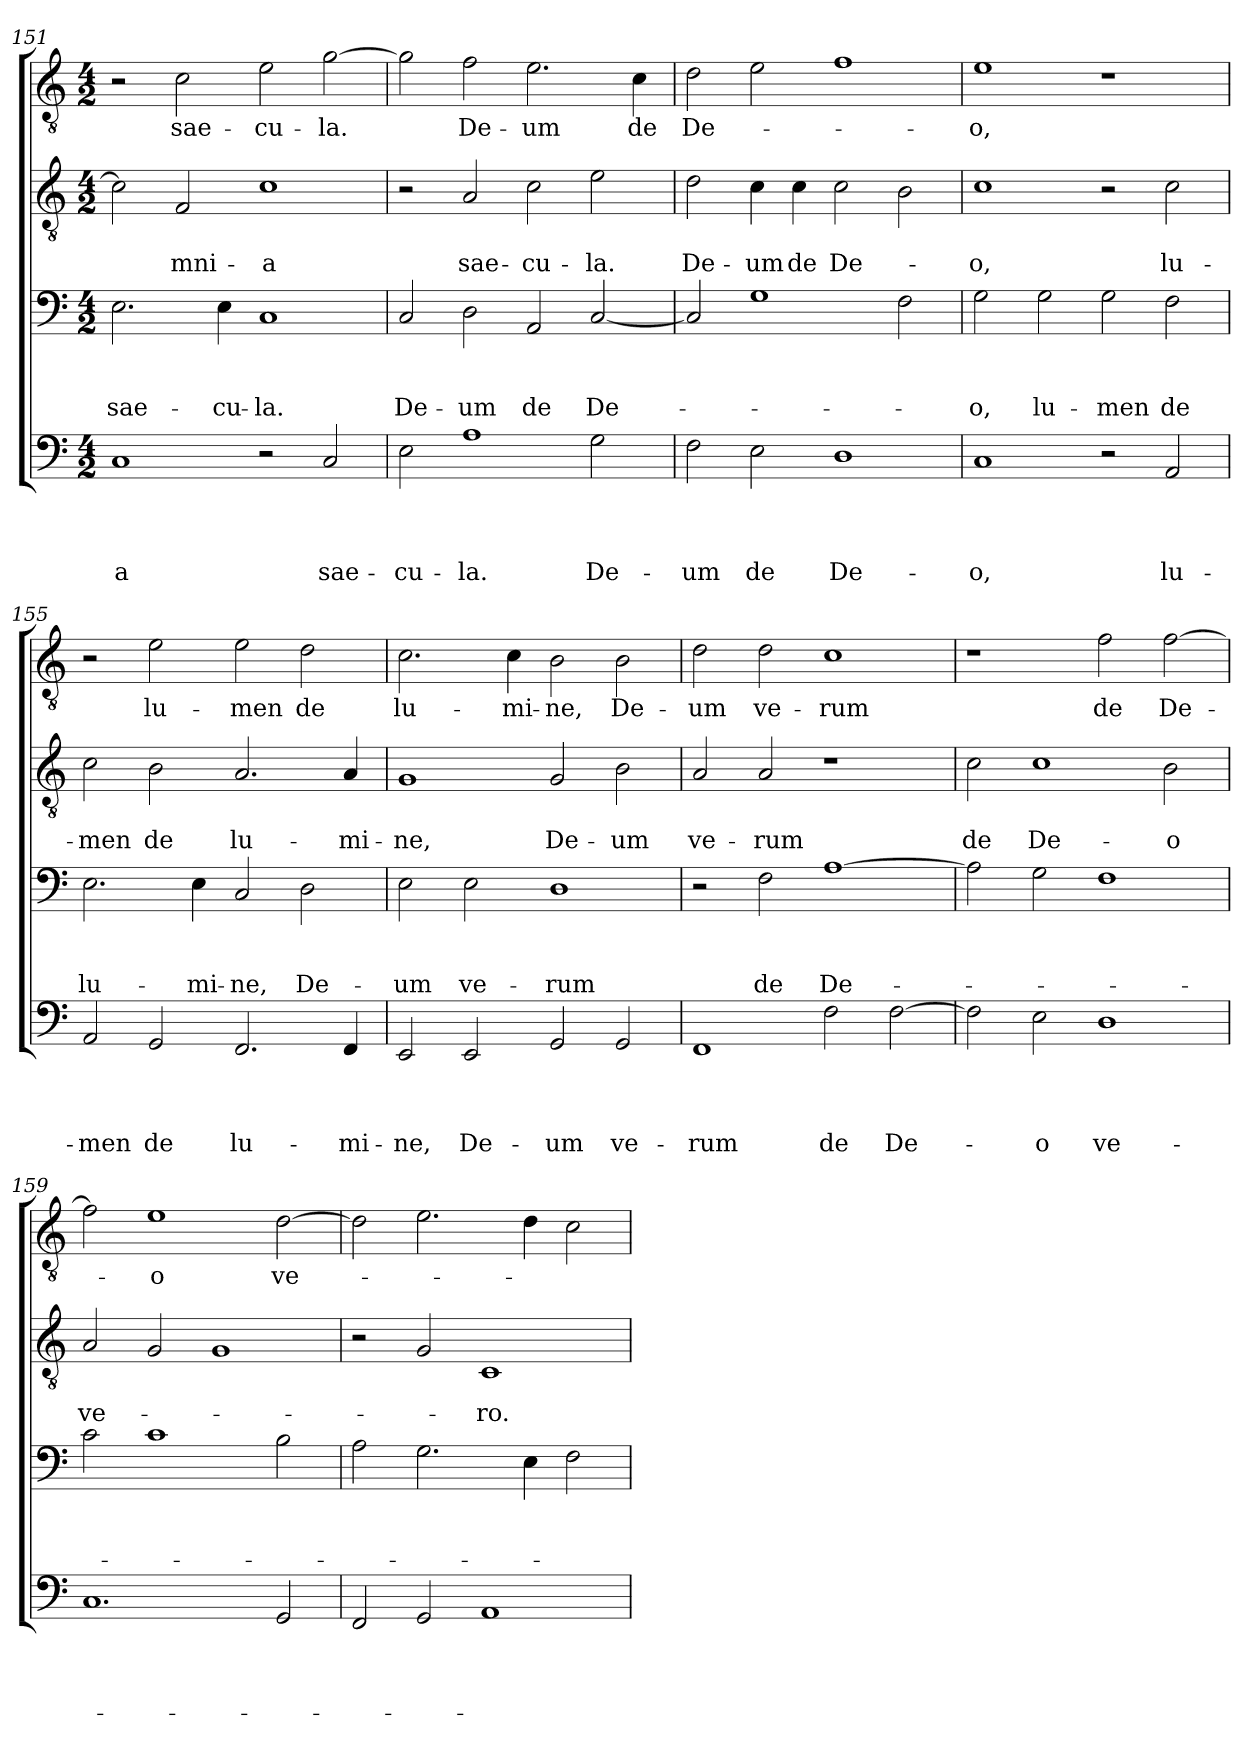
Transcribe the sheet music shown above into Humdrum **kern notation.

**kern	**text	**text	**text	**text	**kern	**text	**text	**text	**kern	**text	**text	**kern	**text
*part4	*part4	*part4	*part4	*part4	*part3	*part3	*part3	*part3	*part2	*part2	*part2	*part1	*part1
*staff4	*staff4	*staff4	*staff4	*staff4	*staff3	*staff3	*staff3	*staff3	*staff2	*staff2	*staff2	*staff1	*staff1
*clefF4	*	*	*	*	*clefF4	*	*	*	*clefGv2	*	*	*clefGv2	*
*k[]	*	*	*	*	*k[]	*	*	*	*k[]	*	*	*k[]	*
*C:	*	*	*	*	*C:	*	*	*	*C:	*	*	*C:	*
*M4/2	*	*	*	*	*M4/2	*	*	*	*M4/2	*	*	*M4/2	*
=151	=151	=151	=151	=151	=151	=151	=151	=151	=151	=151	=151	=151	=151
!	!	!	!	!LO:LY:b	!	!	!	!LO:LY:b	!	!	!	!	!
1C	.	.	.	-a	2.E\	.	.	sae-	2c\]	.	.	2r	.
!	!	!	!	!	!	!	!	!	!	!	!LO:LY:b	!	!LO:LY:b
.	.	.	.	.	.	.	.	.	2F/	.	-mni-	2c\	sae-
!	!	!	!	!	!	!	!	!LO:LY:b	!	!	!	!	!
.	.	.	.	.	4E\	.	.	-cu-	.	.	.	.	.
!	!	!	!	!	!	!	!	!LO:LY:b	!	!	!LO:LY:b	!	!LO:LY:b
2r	.	.	.	.	1C	.	.	-la.	1c	.	-a	2e\	-cu-
!	!	!	!	!LO:LY:b	!	!	!	!	!	!	!	!	!LO:LY:b
2C/	.	.	.	sae-	.	.	.	.	.	.	.	[>2g\	-la.
=152	=152	=152	=152	=152	=152	=152	=152	=152	=152	=152	=152	=152	=152
!	!	!	!	!LO:LY:b	!	!	!	!LO:LY:b	!	!	!	!	!
2E\	.	.	.	-cu-	2C/	.	.	De-	2r	.	.	2g\]	.
!	!	!	!	!LO:LY:b	!	!	!	!LO:LY:b	!	!	!LO:LY:b	!	!LO:LY:b
1A	.	.	.	-la.	2D\	.	.	-um	2A/	.	sae-	2f\	De-
!	!	!	!	!	!	!	!	!LO:LY:b	!	!	!LO:LY:b	!	!LO:LY:b
.	.	.	.	.	2AA/	.	.	de	2c\	.	-cu-	2.e\	-um
!	!	!	!	!LO:LY:b	!	!	!	!LO:LY:b	!	!	!LO:LY:b	!	!
2G\	.	.	.	De-	[<2C/	.	.	De-	2e\	.	-la.	.	.
!	!	!	!	!	!	!	!	!	!	!	!	!	!LO:LY:b
.	.	.	.	.	.	.	.	.	.	.	.	4c\	de
=153	=153	=153	=153	=153	=153	=153	=153	=153	=153	=153	=153	=153	=153
!	!	!	!	!LO:LY:b	!	!	!	!	!	!	!LO:LY:b	!	!LO:LY:b
2F\	.	.	.	-um	2C/]	.	.	.	2d\	.	De-	2d\	De-
!	!	!	!	!LO:LY:b	!	!	!	!	!	!	!LO:LY:b	!	!
2E\	.	.	.	de	1G	.	.	.	4c\	.	-um	2e\	.
!	!	!	!	!	!	!	!	!	!	!	!LO:LY:b	!	!
.	.	.	.	.	.	.	.	.	4c\	.	de	.	.
!	!	!	!	!LO:LY:b	!	!	!	!	!	!	!LO:LY:b	!	!
1D	.	.	.	De-	.	.	.	.	2c\	.	De-	1f	.
.	.	.	.	.	2F\	.	.	.	2B\	.	.	.	.
!!LO:LB:g=z
=154	=154	=154	=154	=154	=154	=154	=154	=154	=154	=154	=154	=154	=154
!	!	!	!	!LO:LY:b	!	!	!	!LO:LY:b	!	!	!LO:LY:b	!	!LO:LY:b
1C	.	.	.	-o,	2G\	.	.	-o,	1c	.	-o,	1e	-o,
!	!	!	!	!	!	!	!	!LO:LY:b	!	!	!	!	!
.	.	.	.	.	2G\	.	.	lu-	.	.	.	.	.
!	!	!	!	!	!	!	!	!LO:LY:b	!	!	!	!	!
2r	.	.	.	.	2G\	.	.	-men	2r	.	.	1r	.
!	!	!	!	!LO:LY:b	!	!	!	!LO:LY:b	!	!	!LO:LY:b	!	!
2AA/	.	.	.	lu-	2F\	.	.	de	2c\	.	lu-	.	.
=155	=155	=155	=155	=155	=155	=155	=155	=155	=155	=155	=155	=155	=155
!	!	!	!	!LO:LY:b	!	!	!	!LO:LY:b	!	!	!LO:LY:b	!	!
2AA/	.	.	.	-men	2.E\	.	.	lu-	2c\	.	-men	2r	.
!	!	!	!	!LO:LY:b	!	!	!	!	!	!	!LO:LY:b	!	!LO:LY:b
2GG/	.	.	.	de	.	.	.	.	2B\	.	de	2e\	lu-
!	!	!	!	!	!	!	!	!LO:LY:b	!	!	!	!	!
.	.	.	.	.	4E\	.	.	-mi-	.	.	.	.	.
!	!	!	!	!LO:LY:b	!	!	!	!LO:LY:b	!	!	!LO:LY:b	!	!LO:LY:b
2.FF/	.	.	.	lu-	2C/	.	.	-ne,	2.A/	.	lu-	2e\	-men
!	!	!	!	!	!	!	!	!LO:LY:b	!	!	!	!	!LO:LY:b
.	.	.	.	.	2D\	.	.	De-	.	.	.	2d\	de
!	!	!	!	!LO:LY:b	!	!	!	!	!	!	!LO:LY:b	!	!
4FF/	.	.	.	-mi-	.	.	.	.	4A/	.	-mi-	.	.
=156	=156	=156	=156	=156	=156	=156	=156	=156	=156	=156	=156	=156	=156
!	!	!	!	!LO:LY:b	!	!	!	!LO:LY:b	!	!	!LO:LY:b	!	!LO:LY:b
2EE/	.	.	.	-ne,	2E\	.	.	-um	1G	.	-ne,	2.c\	lu-
!	!	!	!	!LO:LY:b	!	!	!	!LO:LY:b	!	!	!	!	!
2EE/	.	.	.	De-	2E\	.	.	ve-	.	.	.	.	.
!	!	!	!	!	!	!	!	!	!	!	!	!	!LO:LY:b
.	.	.	.	.	.	.	.	.	.	.	.	4c\	-mi-
!	!	!	!	!LO:LY:b	!	!	!	!LO:LY:b	!	!	!LO:LY:b	!	!LO:LY:b
2GG/	.	.	.	-um	1D	.	.	-rum	2G/	.	De-	2B\	-ne,
!	!	!	!	!LO:LY:b	!	!	!	!	!	!	!LO:LY:b	!	!LO:LY:b
2GG/	.	.	.	ve-	.	.	.	.	2B\	.	-um	2B\	De-
=157	=157	=157	=157	=157	=157	=157	=157	=157	=157	=157	=157	=157	=157
!	!	!	!	!LO:LY:b	!	!	!	!	!	!	!LO:LY:b	!	!LO:LY:b
1FF	.	.	.	-rum	2r	.	.	.	2A/	.	ve-	2d\	-um
!	!	!	!	!	!	!	!	!LO:LY:b	!	!	!LO:LY:b	!	!LO:LY:b
.	.	.	.	.	2F\	.	.	de	2A/	.	-rum	2d\	ve-
!	!	!	!	!LO:LY:b	!	!	!	!LO:LY:b	!	!	!	!	!LO:LY:b
2F\	.	.	.	de	[>1A	.	.	De-	1r	.	.	1c	-rum
!	!	!	!	!LO:LY:b	!	!	!	!	!	!	!	!	!
[>2F\	.	.	.	De-	.	.	.	.	.	.	.	.	.
=158	=158	=158	=158	=158	=158	=158	=158	=158	=158	=158	=158	=158	=158
!	!	!	!	!	!	!	!	!	!	!	!LO:LY:b	!	!
2F\]	.	.	.	.	2A\]	.	.	.	2c\	.	de	1r	.
!	!	!	!	!LO:LY:b	!	!	!	!	!	!	!LO:LY:b	!	!
2E\	.	.	.	-o	2G\	.	.	.	1c	.	De-	.	.
!	!	!	!	!LO:LY:b	!	!	!	!	!	!	!	!	!LO:LY:b
1D	.	.	.	ve-	1F	.	.	.	.	.	.	2f\	de
!	!	!	!	!	!	!	!	!	!	!	!LO:LY:b	!	!LO:LY:b
.	.	.	.	.	.	.	.	.	2B\	.	-o	[>2f\	De-
=159	=159	=159	=159	=159	=159	=159	=159	=159	=159	=159	=159	=159	=159
!	!	!	!	!	!	!	!	!	!	!	!LO:LY:b	!	!
1.C	.	.	.	.	2c\	.	.	.	2A/	.	ve-	2f\]	.
!	!	!	!	!	!	!	!	!	!	!	!	!	!LO:LY:b
.	.	.	.	.	1c	.	.	.	2G/	.	.	1e	-o
.	.	.	.	.	.	.	.	.	1G	.	.	.	.
!	!	!	!	!	!	!	!	!	!	!	!	!	!LO:LY:b
2GG/	.	.	.	.	2B\	.	.	.	.	.	.	[<2d\	ve-
!!LO:LB:g=z
=160	=160	=160	=160	=160	=160	=160	=160	=160	=160	=160	=160	=160	=160
2FF/	.	.	.	.	2A\	.	.	.	2r	.	.	2d\]	.
2GG/	.	.	.	.	2.G\	.	.	.	2G/	.	.	2.e\	.
!	!	!	!	!	!	!	!	!	!	!	!LO:LY:b	!	!
1AA	.	.	.	.	.	.	.	.	1C	.	-ro.	.	.
.	.	.	.	.	4E\	.	.	.	.	.	.	4d\	.
.	.	.	.	.	2F\	.	.	.	.	.	.	2c\	.
=	=	=	=	=	=	=	=	=	=	=	=	=	=
*-	*-	*-	*-	*-	*-	*-	*-	*-	*-	*-	*-	*-	*-
